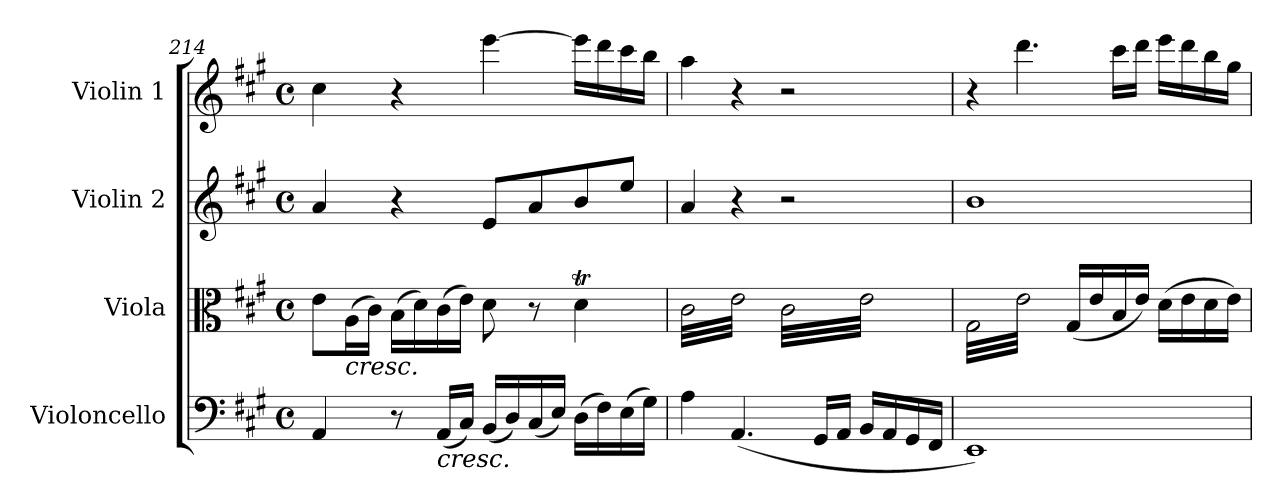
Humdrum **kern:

**kern	**kern	**kern	**kern
*part4	*part3	*part2	*part1
*staff4	*staff3	*staff2	*staff1
*I"Violoncello	*I"Viola	*I"Violin 2	*I"Violin 1
*I'Vc	*I'Vla	*I'Vln	*I'Vln
*clefF4	*clefC3	*clefG2	*clefG2
*k[f#c#g#]	*k[f#c#g#]	*k[f#c#g#]	*k[f#c#g#]
*M4/4	*M4/4	*M4/4	*M4/4
*met(c)	*met(c)	*met(c)	*met(c)
=214	=214	=214	=214
4AA/	8e\L	4a/	4cc#\
!	!LO:TX:b:i:t=cresc.	!	!
.	(16A\L	.	.
.	16c#\JJ)	.	.
8r	(16B\LL	4r	4r
.	16d\)	.	.
!LO:TX:b:i:t=cresc.	!	!	!
(16AA/LL	(16c#\	.	.
16C#/JJ)	16e\JJ)	.	.
(16BB/LL	8d\	8e/L	[4eee\
16D/)	.	.	.
(16C#/	8r	8a/	.
16E/JJ)	.	.	.
(16D\LL	4dT\	8b/	16eee\LL]
16F#\)	.	.	16ddd\
(16E\	.	8ee/J	16ccc#\
16G#\JJ)	.	.	16bb\JJ
!!LO:LB:g=z
=215	=215	=215	=215
*	*tremolo	*	*
4A\	(32c#\LLL	4a/	4aa\
.	32e\)	.	.
.	32c#\	.	.
.	32e\)	.	.
.	32c#\	.	.
.	32e\)	.	.
.	32c#\	.	.
.	32e\)	.	.
(4.AA/	32c#\	4r	4r
.	32e\)	.	.
.	32c#\	.	.
.	32e\)	.	.
.	32c#\	.	.
.	32e\)	.	.
.	32c#\	.	.
.	32e\)JJJ	.	.
.	(32c#\LLL	2r	2r
.	32e\)	.	.
.	32c#\	.	.
.	32e\)	.	.
16GG#/LL	32c#\	.	.
.	32e\)	.	.
16AA/JJ	32c#\	.	.
.	32e\)	.	.
16BB/LL	32c#\	.	.
.	32e\)	.	.
16AA/	32c#\	.	.
.	32e\)	.	.
16GG#/	32c#\	.	.
.	32e\)	.	.
16FF#/JJ	32c#\	.	.
.	32e\)JJJ	.	.
=216	=216	=216	=216
1EE)	(32G#\LLL	1b	4r
.	32e\)	.	.
.	32G#\	.	.
.	32e\)	.	.
.	32G#\	.	.
.	32e\)	.	.
.	32G#\	.	.
.	32e\)	.	.
.	32G#\	.	4.ddd\
.	32e\)	.	.
.	32G#\	.	.
.	32e\)	.	.
.	32G#\	.	.
.	32e\)	.	.
.	32G#\	.	.
.	32e\)JJJ	.	.
*	*Xtremolo	*	*
.	(16G#/LL	.	.
.	.	.	.
.	16e/	.	.
.	.	.	.
.	16B/	.	16ccc#\LL
.	.	.	.
.	16e/JJ)	.	16ddd\JJ
.	.	.	.
.	(16d\LL	.	16eee\LL
.	16e\	.	16ddd\
.	16d\	.	16bb\
.	16e\JJ)	.	16gg#\JJ
=	=	=	=
*-	*-	*-	*-
